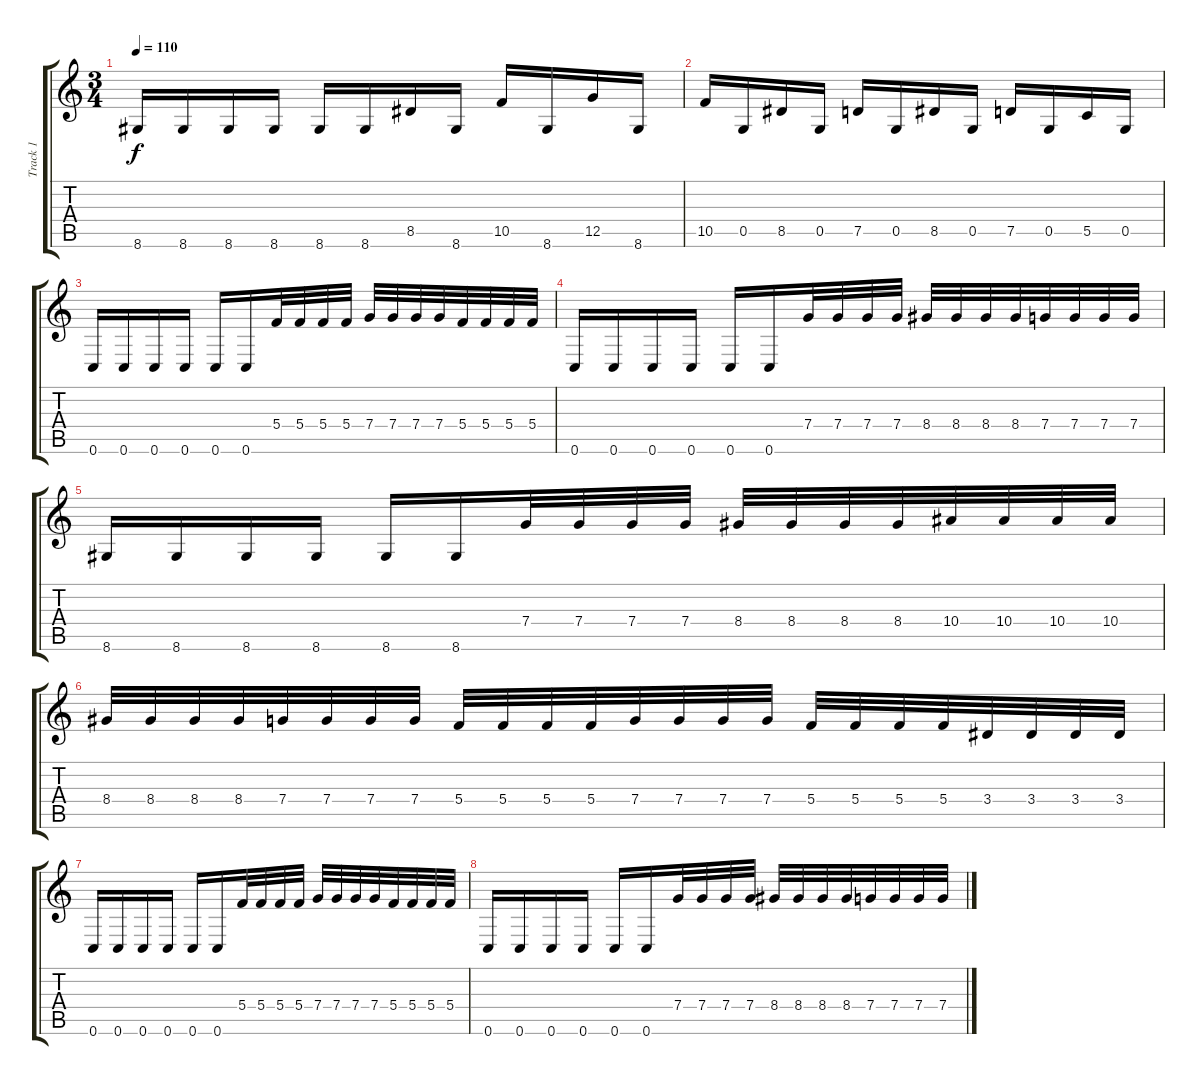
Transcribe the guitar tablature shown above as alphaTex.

\track ("Track 1" "Track 1") {instrument distortionguitar}
\staff {score tabs}
\tuning (D4 A3 F3 C3 G2 C2) {hide}
\ts (3 4)
\tempo 110
\clef g2
\ks c
8.6.16{dy f} 8.6.16 8.6.16 8.6.16 8.6.16 8.6.16 8.5.16 8.6.16 10.5.16 8.6.16 12.5.16 8.6.16 |
10.5.16 0.5.16 8.5.16 0.5.16 7.5.16 0.5.16 8.5.16 0.5.16 7.5.16 0.5.16 5.5.16 0.5.16 |
0.6.16 0.6.16 0.6.16 0.6.16 0.6.16 0.6.16 5.4.32 5.4.32 5.4.32 5.4.32 7.4.32 7.4.32 7.4.32 7.4.32 5.4.32 5.4.32 5.4.32 5.4.32 |
0.6.16 0.6.16 0.6.16 0.6.16 0.6.16 0.6.16 7.4.32 7.4.32 7.4.32 7.4.32 8.4.32 8.4.32 8.4.32 8.4.32 7.4.32 7.4.32 7.4.32 7.4.32 |
8.6.16 8.6.16 8.6.16 8.6.16 8.6.16 8.6.16 7.4.32 7.4.32 7.4.32 7.4.32 8.4.32 8.4.32 8.4.32 8.4.32 10.4.32 10.4.32 10.4.32 10.4.32 |
8.4.32 8.4.32 8.4.32 8.4.32 7.4.32 7.4.32 7.4.32 7.4.32 5.4.32 5.4.32 5.4.32 5.4.32 7.4.32 7.4.32 7.4.32 7.4.32 5.4.32 5.4.32 5.4.32 5.4.32 3.4.32 3.4.32 3.4.32 3.4.32 |
0.6.16 0.6.16 0.6.16 0.6.16 0.6.16 0.6.16 5.4.32 5.4.32 5.4.32 5.4.32 7.4.32 7.4.32 7.4.32 7.4.32 5.4.32 5.4.32 5.4.32 5.4.32 |
0.6.16 0.6.16 0.6.16 0.6.16 0.6.16 0.6.16 7.4.32 7.4.32 7.4.32 7.4.32 8.4.32 8.4.32 8.4.32 8.4.32 7.4.32 7.4.32 7.4.32 7.4.32
